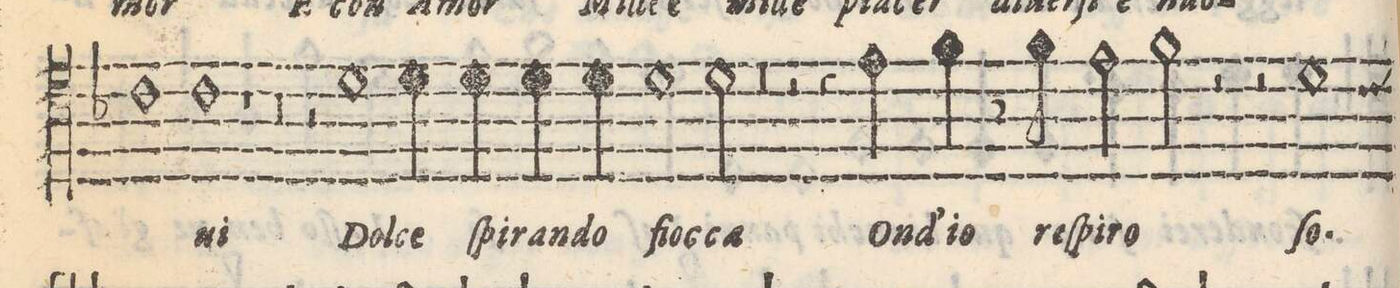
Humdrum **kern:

**kern	**text
*I"Tenore	*
*clefC4	*
*k[b-]	*
*M2/1	*
1c	.
=13-	=13-
1c	-ui
1r	.
=14-	=14-
0r	.
=15-	=15-
2r	.
1d	Dol-
4d\	-ce
4d\	ſpi-
=16-	=16-
4d\	-ran-
4d\	-do
1d	fioc-
2d\	-ca
=17-	=17-
0r	.
=18-	=18-
2r	.
4r	.
4e\	On-
4f\	-d'io
8r	.
8f\	re-
2e\	-ſpi-
=19-	=19-
2f\	-ro
2r	.
2r	.
1d\	ſo-
=20-	=20-
*-	*-
